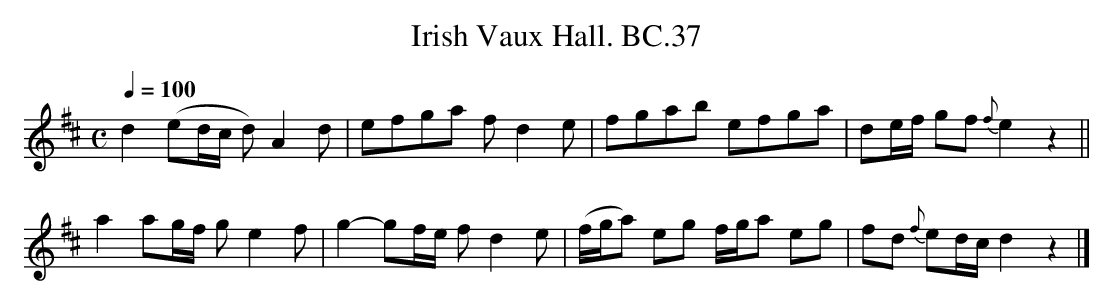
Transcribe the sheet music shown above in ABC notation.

X:1
T:Irish Vaux Hall. BC.37
M:C
L:1/8
Q:1/4=100
K:D
d2 (ed/c/ d) A2 d|efga f d2 e|fgab efga|de/f/ gf {f}e2 z2||
a2 ag/f/ g e2 f|g2-gf/e/ f d2 e|\
(f/g/a) eg f/g/a eg|fd {f}ed/c/ d2 z2|]
